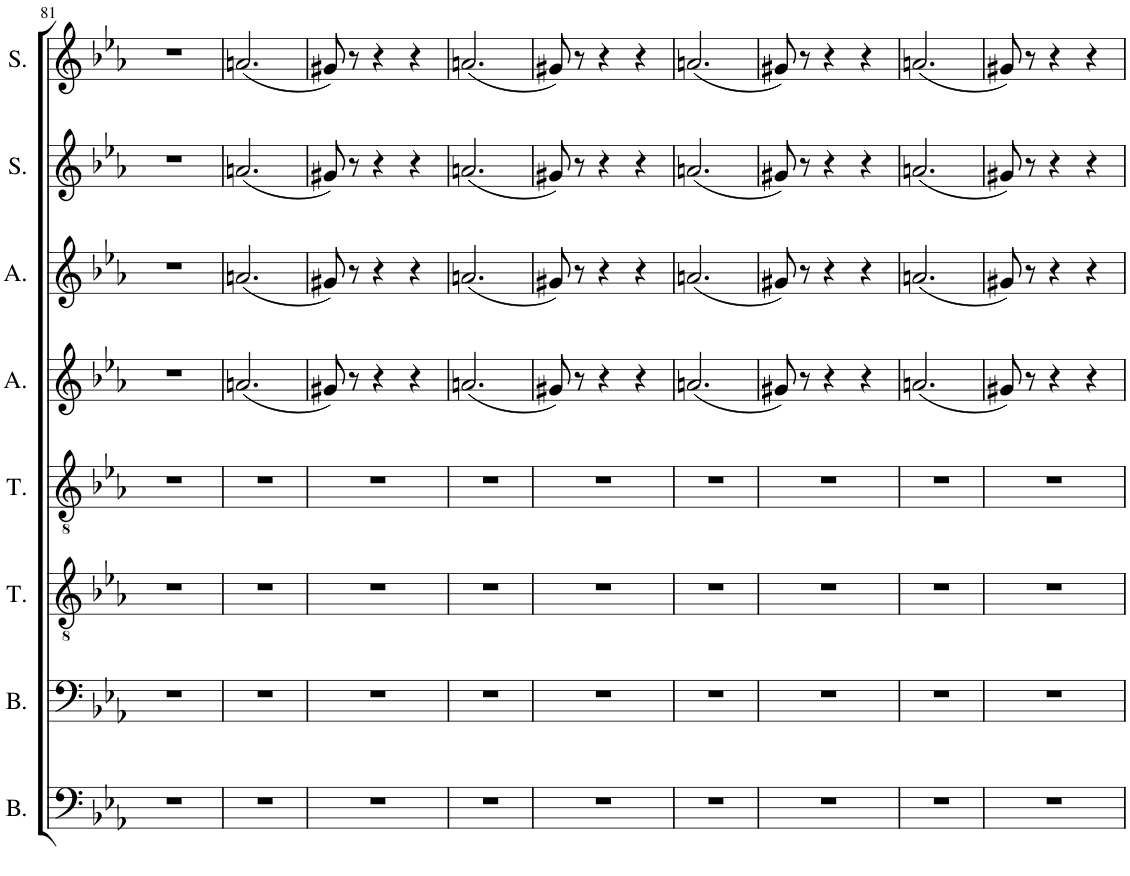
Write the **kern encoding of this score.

**kern	**kern	**kern	**kern	**kern	**kern	**kern	**kern
*part8	*part7	*part6	*part5	*part4	*part3	*part2	*part1
*staff8	*staff7	*staff6	*staff5	*staff4	*staff3	*staff2	*staff1
*I"Basse 2	*I"Basse 1	*I"Ténor 2	*I"Ténor 1	*I"Alto 2	*I"Alto 1	*I"Soprano 2	*I"Soprano 1
*I'B.	*I'B.	*I'T.	*I'T.	*I'A.	*I'A.	*I'S.	*I'S.
!!LO:PB:g=z
*clefF4	*clefF4	*clefGv2	*clefGv2	*clefG2	*clefG2	*clefG2	*clefG2
*k[b-e-a-]	*k[b-e-a-]	*k[b-e-a-]	*k[b-e-a-]	*k[b-e-a-]	*k[b-e-a-]	*k[b-e-a-]	*k[b-e-a-]
*M3/4	*M3/4	*M3/4	*M3/4	*M3/4	*M3/4	*M3/4	*M3/4
=81	=81	=81	=81	=81	=81	=81	=81
2.r	2.r	2.r	2.r	2.r	2.r	2.r	2.r
=82	=82	=82	=82	=82	=82	=82	=82
2.r	2.r	2.r	2.r	(2.an/	(2.an/	(2.an/	(2.an/
=83	=83	=83	=83	=83	=83	=83	=83
2.r	2.r	2.r	2.r	8g#X/)	8g#X/)	8g#X/)	8g#X/)
.	.	.	.	8r	8r	8r	8r
.	.	.	.	4r	4r	4r	4r
.	.	.	.	4r	4r	4r	4r
=84	=84	=84	=84	=84	=84	=84	=84
2.r	2.r	2.r	2.r	(2.an/	(2.an/	(2.an/	(2.an/
=85	=85	=85	=85	=85	=85	=85	=85
2.r	2.r	2.r	2.r	8g#X/)	8g#X/)	8g#X/)	8g#X/)
.	.	.	.	8r	8r	8r	8r
.	.	.	.	4r	4r	4r	4r
.	.	.	.	4r	4r	4r	4r
=86	=86	=86	=86	=86	=86	=86	=86
2.r	2.r	2.r	2.r	(2.an/	(2.an/	(2.an/	(2.an/
=87	=87	=87	=87	=87	=87	=87	=87
2.r	2.r	2.r	2.r	8g#X/)	8g#X/)	8g#X/)	8g#X/)
.	.	.	.	8r	8r	8r	8r
.	.	.	.	4r	4r	4r	4r
.	.	.	.	4r	4r	4r	4r
=88	=88	=88	=88	=88	=88	=88	=88
2.r	2.r	2.r	2.r	(2.an/	(2.an/	(2.an/	(2.an/
=89	=89	=89	=89	=89	=89	=89	=89
2.r	2.r	2.r	2.r	8g#X/)	8g#X/)	8g#X/)	8g#X/)
.	.	.	.	8r	8r	8r	8r
.	.	.	.	4r	4r	4r	4r
.	.	.	.	4r	4r	4r	4r
=	=	=	=	=	=	=	=
*-	*-	*-	*-	*-	*-	*-	*-
